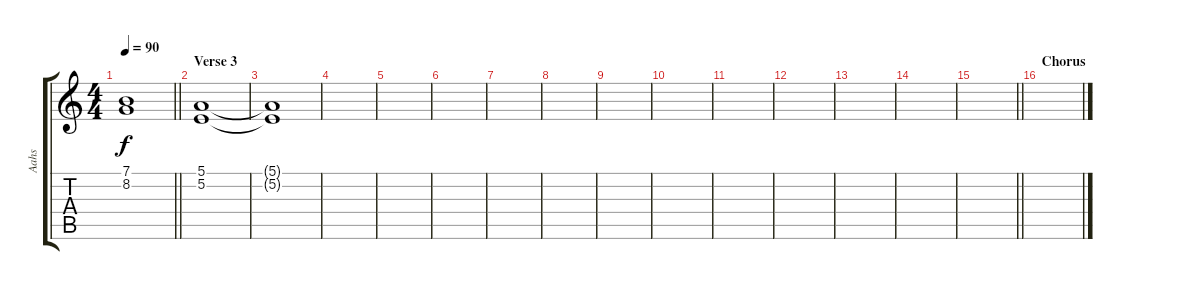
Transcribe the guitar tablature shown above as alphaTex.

\track ("Aahs" "Aahs") {instrument choiraahs}
\staff {score tabs}
\tuning (E4 B3 G3 D3 A2 E2) {hide}
\ts (4 4)
\tempo 90
\clef g2
\barLineRight lightlight
\ks c
(7.1 8.2).1{dy f} |
\section ("" "Verse 3")
(5.1 5.2).1 |
(5.1{t} 5.2{t}).1 |
|
|
|
|
|
|
|
|
|
|
|
\barLineRight lightlight
|
\section ("" "Chorus")
